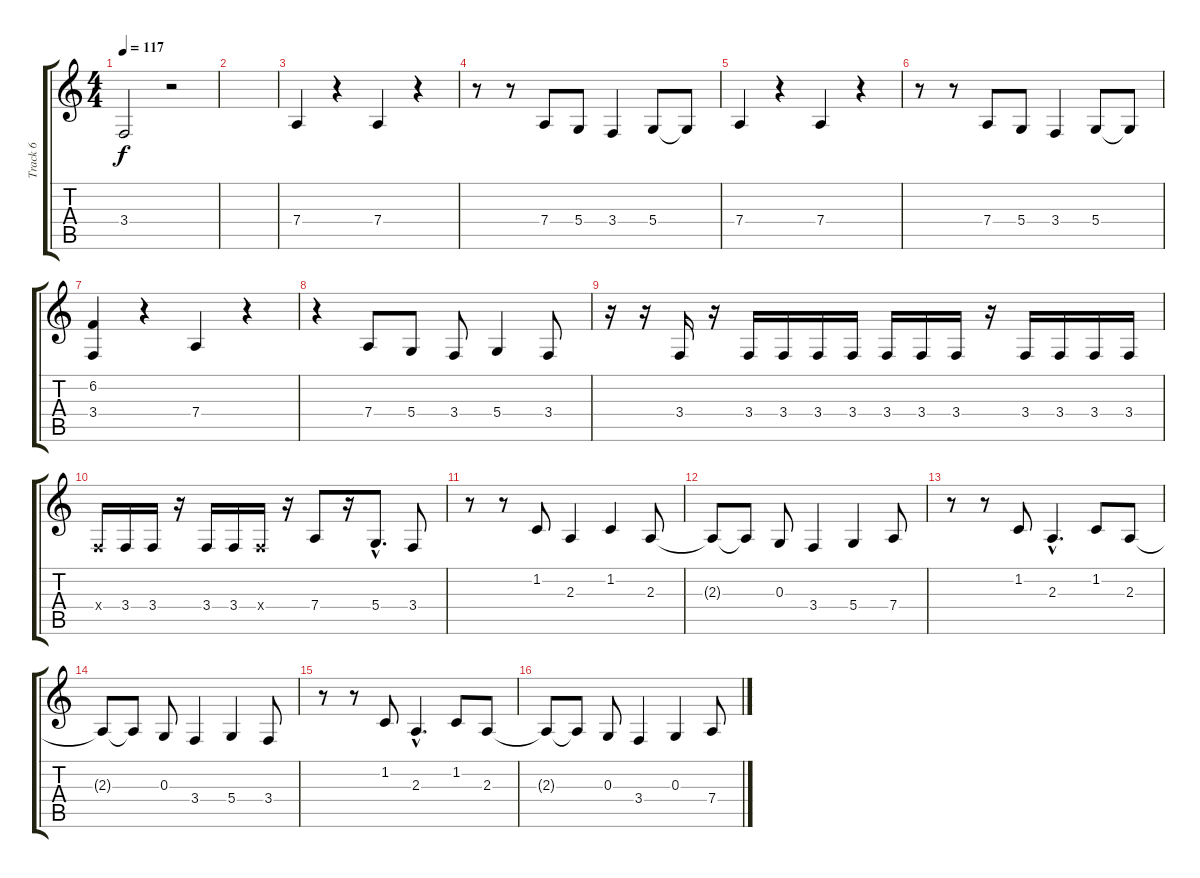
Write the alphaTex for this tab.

\track ("Track 6" "Track 6") {instrument lead2sawtooth}
\staff {score tabs}
\tuning (E4 B3 G3 D3 A2 E2) {hide}
\ts (4 4)
\tempo 117
\clef g2
\ks c
3.4{t}.2{dy f} r.2 |
|
7.4.4 r.4 7.4.4 r.4 |
r.8 r.8 7.4.8 5.4.8 3.4.4 5.4.8 5.4{t}.8 |
7.4.4 r.4 7.4.4 r.4 |
r.8 r.8 7.4.8 5.4.8 3.4.4 5.4.8 5.4{t}.8 |
(6.2 3.4).4 r.4 7.4.4 r.4 |
r.4 7.4.8 5.4.8 3.4.8 5.4.4 3.4.8 |
r.16 r.16 3.4.16 r.16 3.4.16 3.4.16 3.4.16 3.4.16 3.4.16 3.4.16 3.4.16 r.16 3.4.16 3.4.16 3.4.16 3.4.16 |
3.4{x}.16 3.4.16 3.4.16 r.16 3.4.16 3.4.16 3.4{x}.16 r.16 7.4.8 r.16 5.4{hac}.8{d} 3.4.8 |
r.8 r.8 1.2.8 2.3.4 1.2.4 2.3.8 |
2.3{t}.8 2.3{t}.8 0.3.8 3.4.4 5.4.4 7.4.8 |
r.8 r.8 1.2.8 2.3{hac}.4{d} 1.2.8 2.3.8 |
2.3{t}.8 2.3{t}.8 0.3.8 3.4.4 5.4.4 3.4.8 |
r.8 r.8 1.2.8 2.3{hac}.4{d} 1.2.8 2.3.8 |
2.3{t}.8 2.3{t}.8 0.3.8 3.4.4 0.3.4 7.4.8
